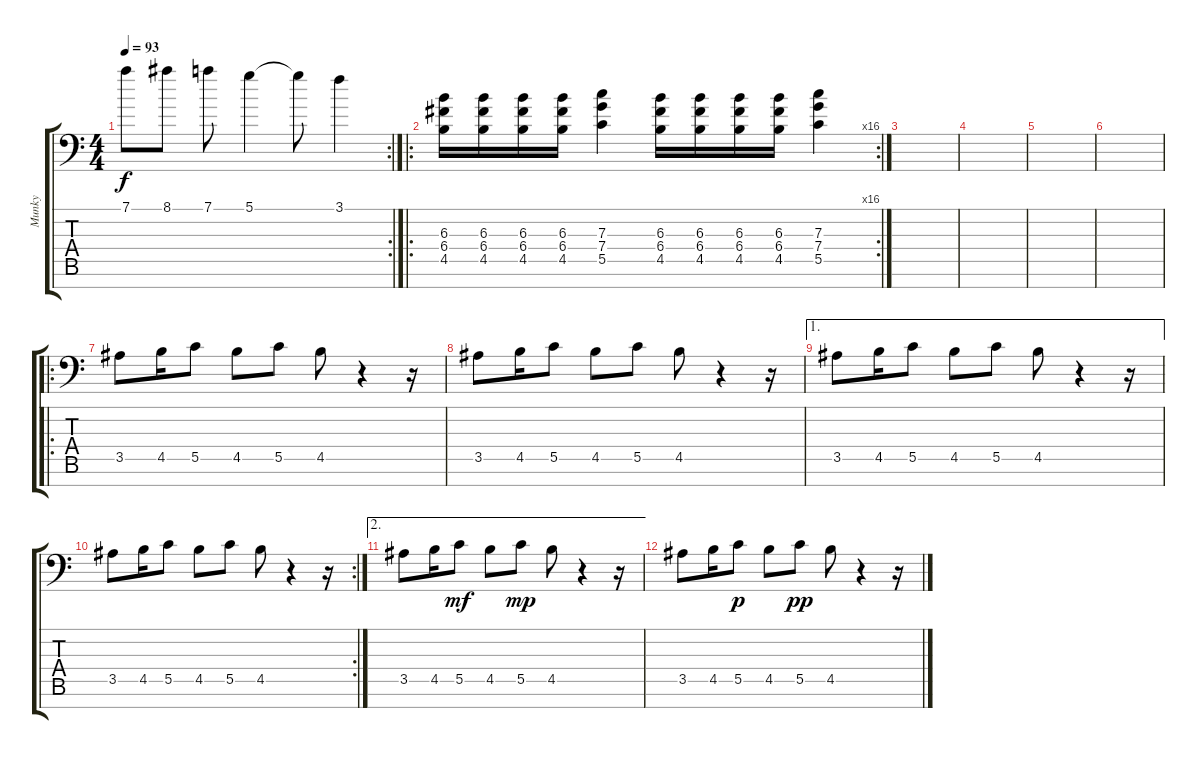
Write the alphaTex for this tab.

\track ("Munky" "Munky") {instrument distortionguitar}
\staff {score tabs}
\tuning (D4 A3 F3 C3 G2 D2 A1) {hide}
\rc 2
\ts (4 4)
\tempo 93
\clef f4
\ks c
7.1{t}.8{dy f} 8.1.8 7.1.8 5.1.4 5.1{t}.8 3.1.4 |
\ro
\rc 16
(6.3 6.4 4.5).16{volume 12} (6.3 6.4 4.5).16 (6.3 6.4 4.5).16 (6.3 6.4 4.5).16 (7.3 7.4 5.5).4 (6.3 6.4 4.5).16 (6.3 6.4 4.5).16 (6.3 6.4 4.5).16 (6.3 6.4 4.5).16 (7.3 7.4 5.5).4 |
|
|
|
|
\ro
3.5.8 4.5.16 5.5.8 4.5.8 5.5.8 4.5.8 r.4 r.16 |
3.5.8 4.5.16 5.5.8 4.5.8 5.5.8 4.5.8 r.4 r.16 |
\ae 1
3.5.8 4.5.16 5.5.8 4.5.8 5.5.8 4.5.8 r.4 r.16 |
\rc 2
3.5.8 4.5.16 5.5.8 4.5.8 5.5.8 4.5.8 r.4 r.16 |
\ae 2
3.5.8 4.5.16 5.5.8{dy mf} 4.5.8 5.5.8{dy mp} 4.5.8 r.4 r.16 |
3.5.8 4.5.16 5.5.8{dy p} 4.5.8 5.5.8{dy pp} 4.5.8 r.4 r.16
